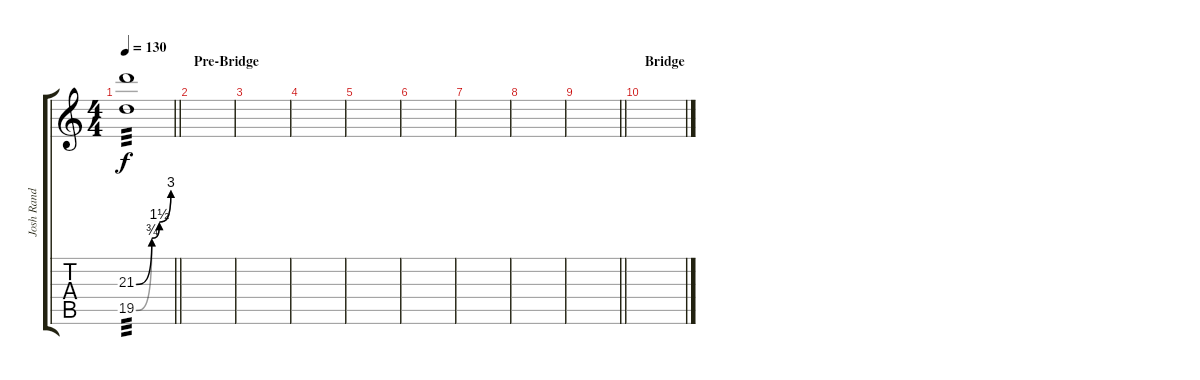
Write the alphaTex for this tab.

\track ("Josh Rand (Extra)" "Josh Rand ") {instrument distortionguitar}
\staff {score tabs}
\tuning (D4 A3 F3 C3 G2 C2) {hide}
\ts (4 4)
\tempo 130
\clef g2
\barLineRight lightlight
\ks c
(21.3{be (custom 0 0 27 3 40 6 60 12)} 19.5{be (custom 0 0 27 3 40 6 60 12)}).1{tp 3 dy f} |
\section ("" "Pre-Bridge")
|
|
|
|
|
|
|
\barLineRight lightlight
|
\section ("" "Bridge")
